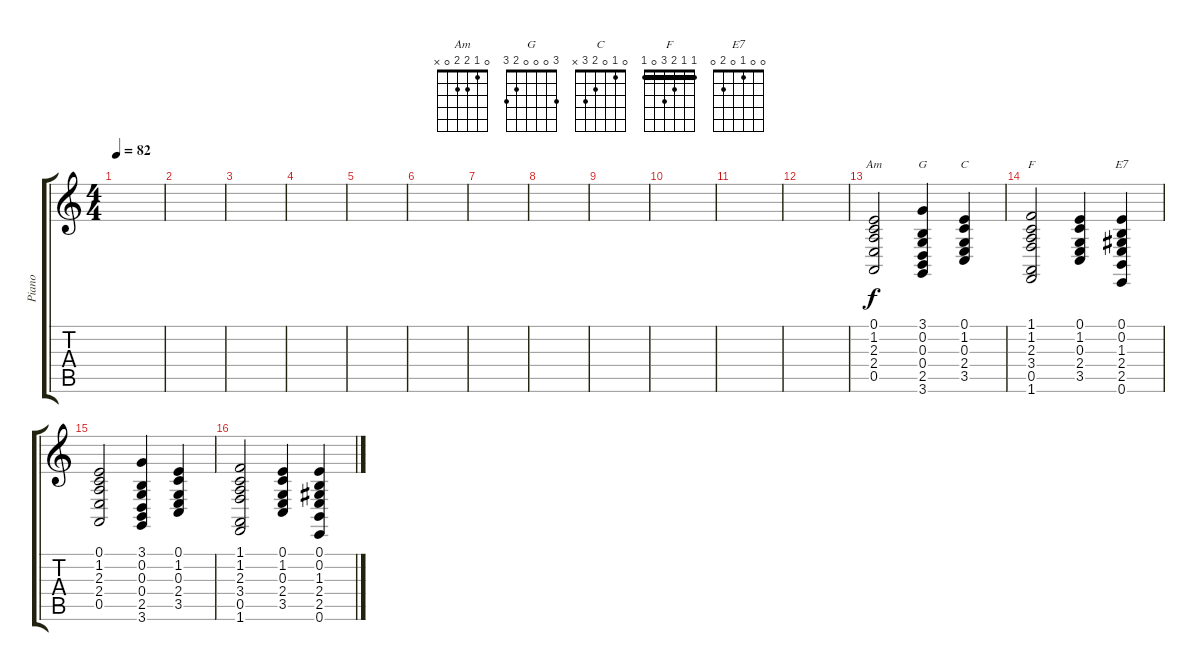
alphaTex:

\track ("Piano" "Piano") {instrument brightacousticpiano}
\staff {score tabs}
\tuning (E4 B3 G3 D3 A2 E2) {hide}
\chord ("Am" 0 1 2 2 0 x)
\chord ("G" 3 0 0 0 2 3)
\chord ("C" 0 1 0 2 3 x)
\chord ("F" 1 1 2 3 0 1) {barre 1}
\chord ("E7" 0 0 1 0 2 0)
\ts (4 4)
\tempo 82
\clef g2
\ks c
|
|
|
|
|
|
|
|
|
|
|
|
(0.1 1.2 2.3 2.4 0.5).2{ch "Am"} (3.1 0.2 0.3 0.4 2.5 3.6).4{ch "G"} (0.1 1.2 0.3 2.4 3.5).4{ch "C"} |
(1.1 1.2 2.3 3.4 0.5 1.6).2{ch "F"} (0.1 1.2 0.3 2.4 3.5).4 (0.1 0.2 1.3 2.4 2.5 0.6).4{ch "E7"} |
(0.1 1.2 2.3 2.4 0.5).2 (3.1 0.2 0.3 0.4 2.5 3.6).4 (0.1 1.2 0.3 2.4 3.5).4 |
(1.1 1.2 2.3 3.4 0.5 1.6).2 (0.1 1.2 0.3 2.4 3.5).4 (0.1 0.2 1.3 2.4 2.5 0.6).4
